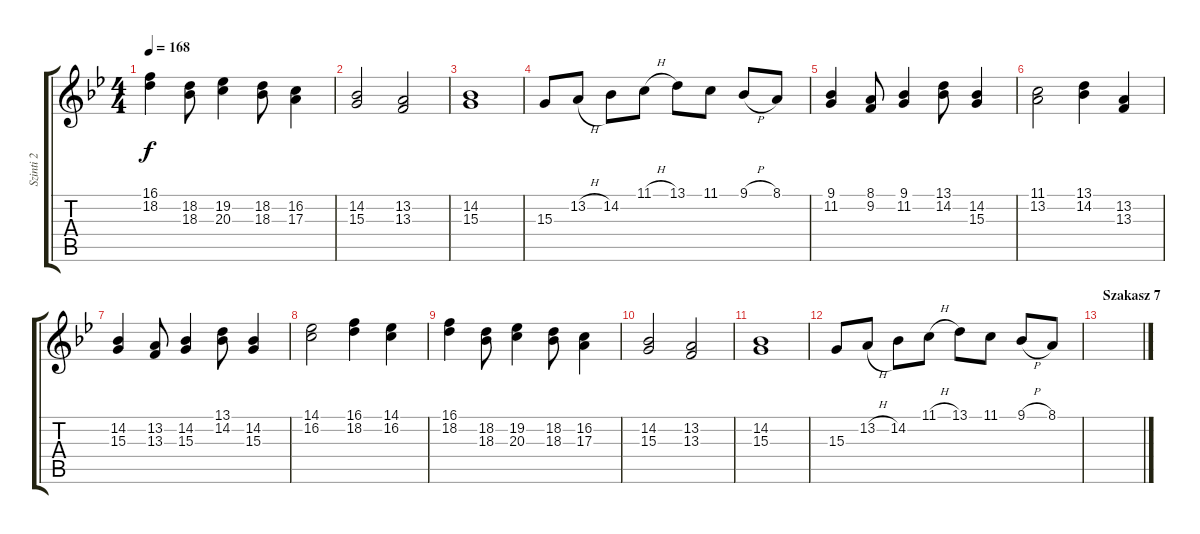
\track ("Szinti 2" "Szinti 2") {instrument stringensemble2}
\staff {score tabs}
\tuning (Db4 Ab3 E3 B2 Gb2 Db2) {hide}
\ts (4 4)
\tempo 168
\clef g2
\ks gminor
(16.1 18.2).4{dy f} (18.2 18.3).8 (19.2 20.3).4 (18.2 18.3).8 (16.2 17.3).4 |
(14.2 15.3).2 (13.2 13.3).2 |
(14.2 15.3).1 |
15.3.8 13.2{h}.8 14.2.8 11.1{h}.8 13.1.8 11.1.8 9.1{h}.8 8.1.8 |
(9.1 11.2).4 (8.1 9.2).8 (9.1 11.2).4 (13.1 14.2).8 (14.2 15.3).4 |
(11.1 13.2).2 (13.1 14.2).4 (13.2 13.3).4 |
(14.2 15.3).4 (13.2 13.3).8 (14.2 15.3).4 (13.1 14.2).8 (14.2 15.3).4 |
(14.1 16.2).2 (16.1 18.2).4 (14.1 16.2).4 |
(16.1 18.2).4 (18.2 18.3).8 (19.2 20.3).4 (18.2 18.3).8 (16.2 17.3).4 |
(14.2 15.3).2 (13.2 13.3).2 |
(14.2 15.3).1 |
15.3.8 13.2{h}.8 14.2.8 11.1{h}.8 13.1.8 11.1.8 9.1{h}.8 8.1.8 |
\section ("" "Szakasz 7")
